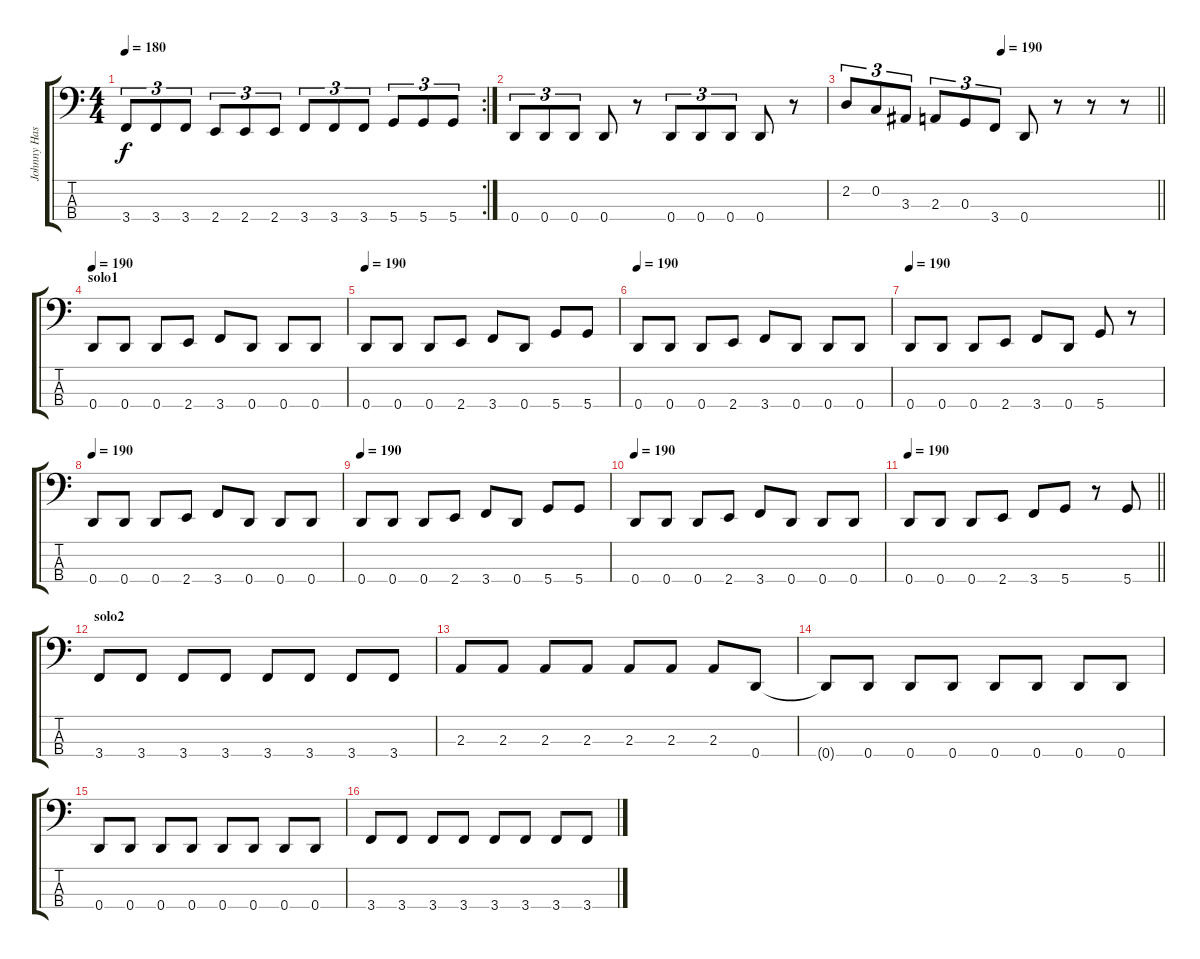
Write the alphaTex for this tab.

\track ("Johnny Hass" "Johnny Has") {instrument electricbassfinger}
\staff {score tabs}
\tuning (F2 C2 G1 D1) {hide}
\rc 2
\ts (4 4)
\tempo 180
\clef f4
\ks c
3.4.8{tu (3 2) dy f} 3.4.8{tu (3 2)} 3.4.8{tu (3 2)} 2.4.8{tu (3 2)} 2.4.8{tu (3 2)} 2.4.8{tu (3 2)} 3.4.8{tu (3 2)} 3.4.8{tu (3 2)} 3.4.8{tu (3 2)} 5.4.8{tu (3 2)} 5.4.8{tu (3 2)} 5.4.8{tu (3 2)} |
0.4.8{tu (3 2)} 0.4.8{tu (3 2)} 0.4.8{tu (3 2)} 0.4.8 r.8 0.4.8{tu (3 2)} 0.4.8{tu (3 2)} 0.4.8{tu (3 2)} 0.4.8 r.8 |
\tempo (190 0.5)
\barLineRight lightlight
2.2.8{tu (3 2)} 0.2.8{tu (3 2)} 3.3.8{tu (3 2)} 2.3.8{tu (3 2)} 0.3.8{tu (3 2)} 3.4.8{tu (3 2)} 0.4.8 r.8 r.8 r.8 |
\section ("" "solo1")
\tempo 190
0.4.8 0.4.8 0.4.8 2.4.8 3.4.8 0.4.8 0.4.8 0.4.8 |
\tempo 190
0.4.8 0.4.8 0.4.8 2.4.8 3.4.8 0.4.8 5.4.8 5.4.8 |
\tempo 190
0.4.8 0.4.8 0.4.8 2.4.8 3.4.8 0.4.8 0.4.8 0.4.8 |
\tempo 190
0.4.8 0.4.8 0.4.8 2.4.8 3.4.8 0.4.8 5.4.8 r.8 |
\tempo 190
0.4.8 0.4.8 0.4.8 2.4.8 3.4.8 0.4.8 0.4.8 0.4.8 |
\tempo 190
0.4.8 0.4.8 0.4.8 2.4.8 3.4.8 0.4.8 5.4.8 5.4.8 |
\tempo 190
0.4.8 0.4.8 0.4.8 2.4.8 3.4.8 0.4.8 0.4.8 0.4.8 |
\tempo 190
\barLineRight lightlight
0.4.8 0.4.8 0.4.8 2.4.8 3.4.8 5.4.8 r.8 5.4.8 |
\section ("" "solo2")
3.4.8 3.4.8 3.4.8 3.4.8 3.4.8 3.4.8 3.4.8 3.4.8 |
2.3.8 2.3.8 2.3.8 2.3.8 2.3.8 2.3.8 2.3.8 0.4.8 |
0.4{t}.8 0.4.8 0.4.8 0.4.8 0.4.8 0.4.8 0.4.8 0.4.8 |
0.4.8 0.4.8 0.4.8 0.4.8 0.4.8 0.4.8 0.4.8 0.4.8 |
3.4.8 3.4.8 3.4.8 3.4.8 3.4.8 3.4.8 3.4.8 3.4.8
